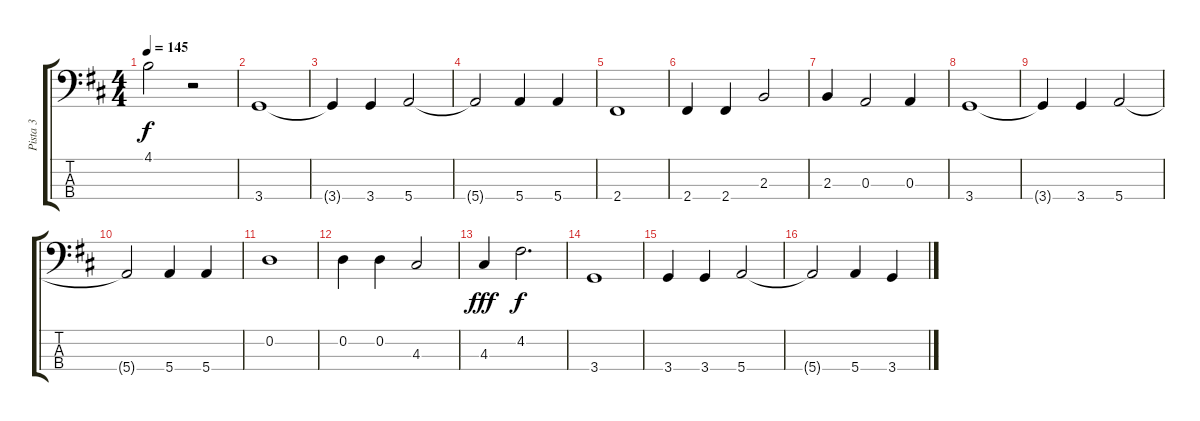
\track ("Pista 3" "Pista 3") {instrument electricbassfinger}
\staff {score tabs}
\tuning (G2 D2 A1 E1) {hide}
\ts (4 4)
\tempo 145
\clef f4
\ks d
4.1{t}.2{dy f} r.2 |
3.4.1 |
3.4{t}.4 3.4.4 5.4.2 |
5.4{t}.2 5.4.4 5.4.4 |
2.4.1 |
2.4.4 2.4.4 2.3.2 |
2.3.4 0.3.2 0.3.4 |
3.4.1 |
3.4{t}.4 3.4.4 5.4.2 |
5.4{t}.2 5.4.4 5.4.4 |
0.2.1 |
0.2.4 0.2.4 4.3.2 |
4.3.4{dy fff} 4.2.2{d dy f} |
3.4.1 |
3.4.4 3.4.4 5.4.2 |
5.4{t}.2 5.4.4 3.4.4
